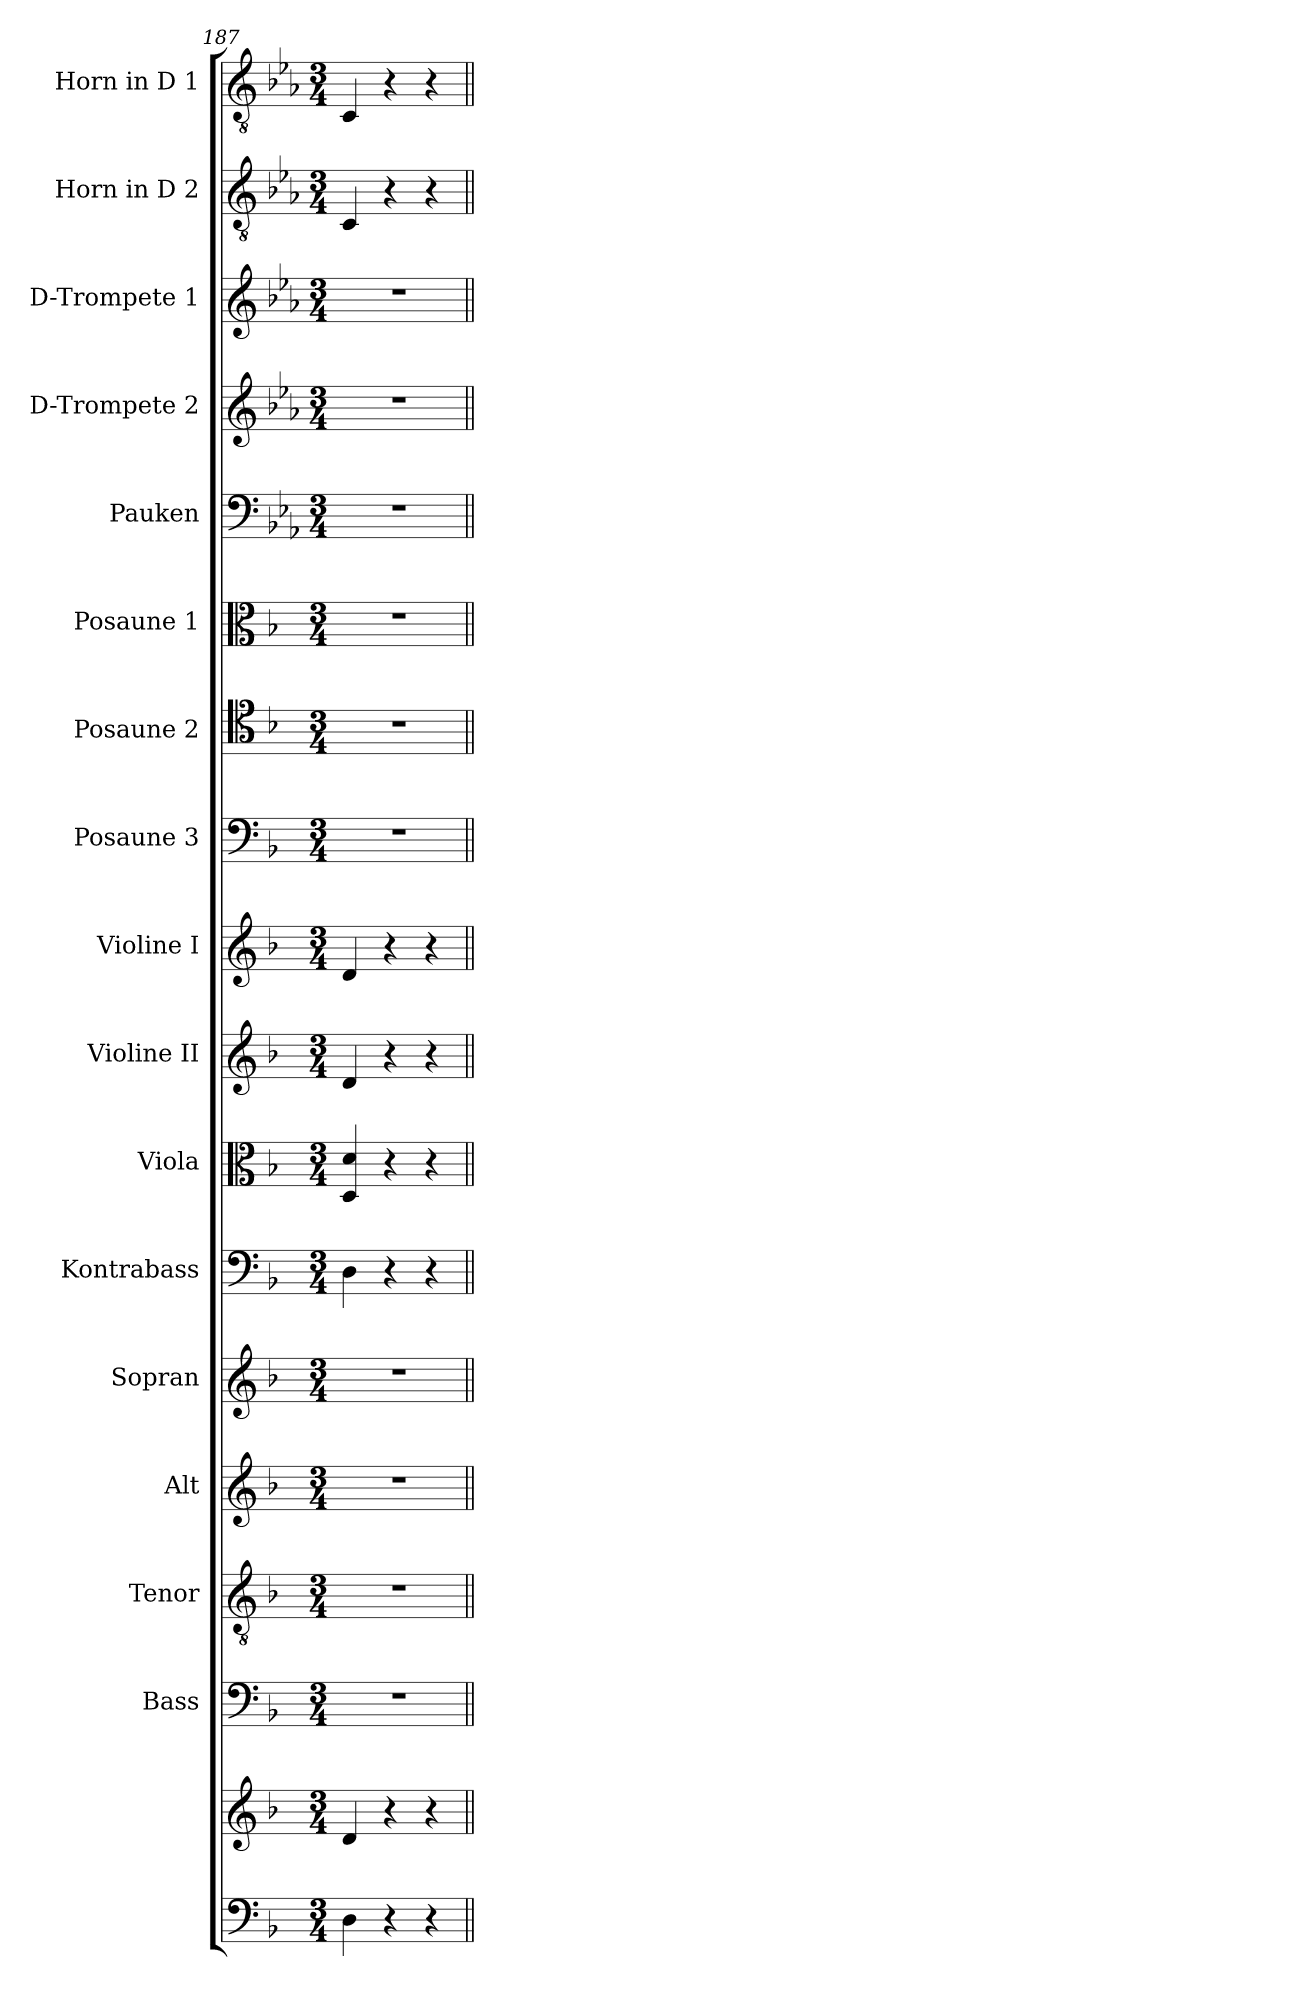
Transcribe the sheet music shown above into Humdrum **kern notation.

**kern	**kern	**kern	**kern	**kern	**kern	**kern	**kern	**kern	**kern	**kern	**kern	**kern	**kern	**kern	**kern	**kern	**kern
*part17	*part17	*part16	*part15	*part14	*part13	*part12	*part11	*part10	*part9	*part8	*part7	*part6	*part5	*part4	*part3	*part2	*part1
*staff18	*staff17	*staff16	*staff15	*staff14	*staff13	*staff12	*staff11	*staff10	*staff9	*staff8	*staff7	*staff6	*staff5	*staff4	*staff3	*staff2	*staff1
*	*	*I"Bass	*I"Tenor	*I"Alt	*I"Sopran	*I"Kontrabass	*I"Viola	*I"Violine II	*I"Violine I	*I"Posaune 3	*I"Posaune 2	*I"Posaune 1	*I"Pauken	*I"D-Trompete 2	*I"D-Trompete 1	*I"Horn in D 2	*I"Horn in D 1
*	*	*I'B.	*I'T.	*I'A.	*I'S.	*I'Kb.	*I'Vla.	*I'Vl. II	*I'Vl. I	*I'Pos. 3	*I'Pos. 2	*I'Pos. 1	*I'Pk.	*I'D Trp. 2	*I'D Trp. 1	*I'Hrn. 2	*I'Hrn. 1
*clefF4	*clefG2	*clefF4	*clefGv2	*clefG2	*clefG2	*clefF4	*clefC3	*clefG2	*clefG2	*clefF4	*clefC4	*clefC3	*clefF4	*clefG2	*clefG2	*clefGv2	*clefGv2
*	*	*	*	*	*	*ITrd7c12	*	*	*	*	*	*	*ITrd-1c-2	*ITrd-1c-2	*ITrd-1c-2	*ITrd-1c-2	*ITrd-1c-2
*k[b-]	*k[b-]	*k[b-]	*k[b-]	*k[b-]	*k[b-]	*k[b-]	*k[b-]	*k[b-]	*k[b-]	*k[b-]	*k[b-]	*k[b-]	*k[b-]	*k[b-]	*k[b-]	*k[b-]	*k[b-]
*F:	*F:	*F:	*F:	*F:	*F:	*F:	*F:	*F:	*F:	*F:	*F:	*F:	*F:	*F:	*F:	*F:	*F:
*M3/4	*M3/4	*M3/4	*M3/4	*M3/4	*M3/4	*M3/4	*M3/4	*M3/4	*M3/4	*M3/4	*M3/4	*M3/4	*M3/4	*M3/4	*M3/4	*M3/4	*M3/4
=187	=187	=187	=187	=187	=187	=187	=187	=187	=187	=187	=187	=187	=187	=187	=187	=187	=187
4D\	4d/	2.r	2.r	2.r	2.r	4DD\	4D/ 4d/	4d/	4d/	2.r	2.r	2.r	2.r	2.r	2.r	4D/	4D/
4r	4r	.	.	.	.	4r	4r	4r	4r	.	.	.	.	.	.	4r	4r
4r	4r	.	.	.	.	4r	4r	4r	4r	.	.	.	.	.	.	4r	4r
=||	=||	=||	=||	=||	=||	=||	=||	=||	=||	=||	=||	=||	=||	=||	=||	=||	=||
*-	*-	*-	*-	*-	*-	*-	*-	*-	*-	*-	*-	*-	*-	*-	*-	*-	*-
